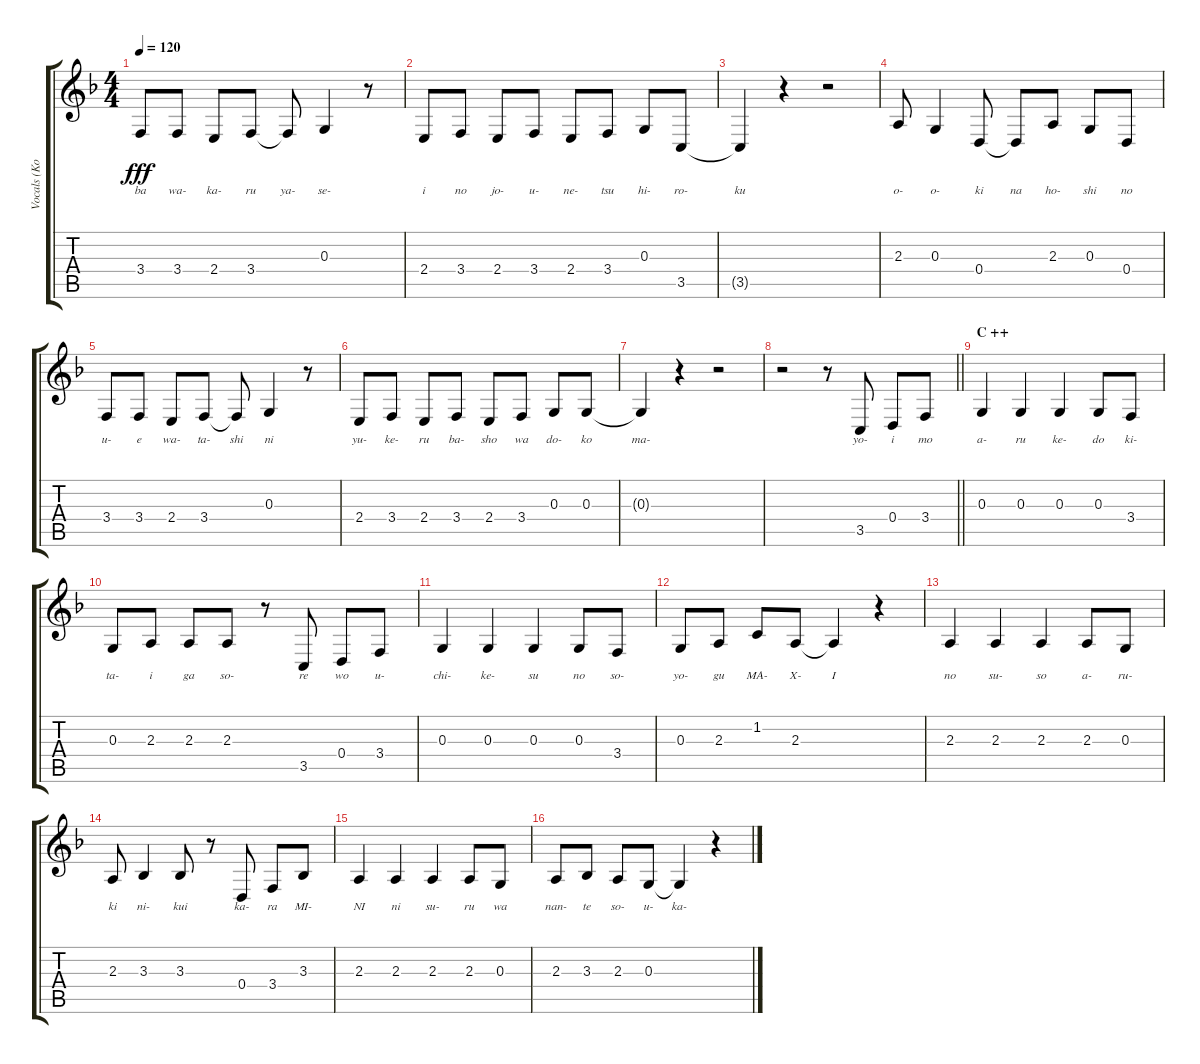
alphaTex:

\track ("Vocals (Kotobuki Tsumugi)" "Vocals (Ko") {instrument altosax}
\staff {score tabs}
\tuning (E4 B3 G3 D3 A2 E2) {hide}
\ts (4 4)
\tempo 120
\clef g2
\ks f
3.4.8{lyrics (0 "ba") lyrics (1 "") lyrics (2 "") lyrics (3 "") lyrics (4 "") dy fff} 3.4.8{lyrics (0 "wa-") lyrics (1 "") lyrics (2 "") lyrics (3 "") lyrics (4 "")} 2.4.8{lyrics (0 "ka-") lyrics (1 "") lyrics (2 "") lyrics (3 "") lyrics (4 "")} 3.4.8{lyrics (0 "ru") lyrics (1 "") lyrics (2 "") lyrics (3 "") lyrics (4 "")} 3.4{t}.8{lyrics (0 "ya-") lyrics (1 "") lyrics (2 "") lyrics (3 "") lyrics (4 "")} 0.3.4{lyrics (0 "se-") lyrics (1 "") lyrics (2 "") lyrics (3 "") lyrics (4 "")} r.8 |
2.4.8{lyrics (0 "i") lyrics (1 "") lyrics (2 "") lyrics (3 "") lyrics (4 "")} 3.4.8{lyrics (0 "no") lyrics (1 "") lyrics (2 "") lyrics (3 "") lyrics (4 "")} 2.4.8{lyrics (0 "jo-") lyrics (1 "") lyrics (2 "") lyrics (3 "") lyrics (4 "")} 3.4.8{lyrics (0 "u-") lyrics (1 "") lyrics (2 "") lyrics (3 "") lyrics (4 "")} 2.4.8{lyrics (0 "ne-") lyrics (1 "") lyrics (2 "") lyrics (3 "") lyrics (4 "")} 3.4.8{lyrics (0 "tsu") lyrics (1 "") lyrics (2 "") lyrics (3 "") lyrics (4 "")} 0.3.8{lyrics (0 "hi-") lyrics (1 "") lyrics (2 "") lyrics (3 "") lyrics (4 "")} 3.5.8{lyrics (0 "ro-") lyrics (1 "") lyrics (2 "") lyrics (3 "") lyrics (4 "")} |
3.5{t}.4{lyrics (0 "ku") lyrics (1 "") lyrics (2 "") lyrics (3 "") lyrics (4 "")} r.4 r.2 |
2.3.8{lyrics (0 "o-") lyrics (1 "") lyrics (2 "") lyrics (3 "") lyrics (4 "")} 0.3.4{lyrics (0 "o-") lyrics (1 "") lyrics (2 "") lyrics (3 "") lyrics (4 "")} 0.4.8{lyrics (0 "ki") lyrics (1 "") lyrics (2 "") lyrics (3 "") lyrics (4 "")} 0.4{t}.8{lyrics (0 "na") lyrics (1 "") lyrics (2 "") lyrics (3 "") lyrics (4 "")} 2.3.8{lyrics (0 "ho-") lyrics (1 "") lyrics (2 "") lyrics (3 "") lyrics (4 "")} 0.3.8{lyrics (0 "shi") lyrics (1 "") lyrics (2 "") lyrics (3 "") lyrics (4 "")} 0.4.8{lyrics (0 "no") lyrics (1 "") lyrics (2 "") lyrics (3 "") lyrics (4 "")} |
3.4.8{lyrics (0 "u-") lyrics (1 "") lyrics (2 "") lyrics (3 "") lyrics (4 "")} 3.4.8{lyrics (0 "e") lyrics (1 "") lyrics (2 "") lyrics (3 "") lyrics (4 "")} 2.4.8{lyrics (0 "wa-") lyrics (1 "") lyrics (2 "") lyrics (3 "") lyrics (4 "")} 3.4.8{lyrics (0 "ta-") lyrics (1 "") lyrics (2 "") lyrics (3 "") lyrics (4 "")} 3.4{t}.8{lyrics (0 "shi") lyrics (1 "") lyrics (2 "") lyrics (3 "") lyrics (4 "")} 0.3.4{lyrics (0 "ni") lyrics (1 "") lyrics (2 "") lyrics (3 "") lyrics (4 "")} r.8 |
2.4.8{lyrics (0 "yu-") lyrics (1 "") lyrics (2 "") lyrics (3 "") lyrics (4 "")} 3.4.8{lyrics (0 "ke-") lyrics (1 "") lyrics (2 "") lyrics (3 "") lyrics (4 "")} 2.4.8{lyrics (0 "ru") lyrics (1 "") lyrics (2 "") lyrics (3 "") lyrics (4 "")} 3.4.8{lyrics (0 "ba-") lyrics (1 "") lyrics (2 "") lyrics (3 "") lyrics (4 "")} 2.4.8{lyrics (0 "sho") lyrics (1 "") lyrics (2 "") lyrics (3 "") lyrics (4 "")} 3.4.8{lyrics (0 "wa") lyrics (1 "") lyrics (2 "") lyrics (3 "") lyrics (4 "")} 0.3.8{lyrics (0 "do-") lyrics (1 "") lyrics (2 "") lyrics (3 "") lyrics (4 "")} 0.3.8{lyrics (0 "ko") lyrics (1 "") lyrics (2 "") lyrics (3 "") lyrics (4 "")} |
0.3{t}.4{lyrics (0 "ma-") lyrics (1 "") lyrics (2 "") lyrics (3 "") lyrics (4 "")} r.4 r.2 |
\barLineRight lightlight
r.2 r.8 3.5.8{lyrics (0 "yo-") lyrics (1 "") lyrics (2 "") lyrics (3 "") lyrics (4 "")} 0.4.8{lyrics (0 "i") lyrics (1 "") lyrics (2 "") lyrics (3 "") lyrics (4 "")} 3.4.8{lyrics (0 "mo") lyrics (1 "") lyrics (2 "") lyrics (3 "") lyrics (4 "")} |
\section ("" "C ++")
0.3.4{lyrics (0 "a-") lyrics (1 "") lyrics (2 "") lyrics (3 "") lyrics (4 "")} 0.3.4{lyrics (0 "ru") lyrics (1 "") lyrics (2 "") lyrics (3 "") lyrics (4 "")} 0.3.4{lyrics (0 "ke-") lyrics (1 "") lyrics (2 "") lyrics (3 "") lyrics (4 "")} 0.3.8{lyrics (0 "do") lyrics (1 "") lyrics (2 "") lyrics (3 "") lyrics (4 "")} 3.4.8{lyrics (0 "ki-") lyrics (1 "") lyrics (2 "") lyrics (3 "") lyrics (4 "")} |
0.3.8{lyrics (0 "ta-") lyrics (1 "") lyrics (2 "") lyrics (3 "") lyrics (4 "")} 2.3.8{lyrics (0 "i") lyrics (1 "") lyrics (2 "") lyrics (3 "") lyrics (4 "")} 2.3.8{lyrics (0 "ga") lyrics (1 "") lyrics (2 "") lyrics (3 "") lyrics (4 "")} 2.3.8{lyrics (0 "so-") lyrics (1 "") lyrics (2 "") lyrics (3 "") lyrics (4 "")} r.8 3.5.8{lyrics (0 "re") lyrics (1 "") lyrics (2 "") lyrics (3 "") lyrics (4 "")} 0.4.8{lyrics (0 "wo") lyrics (1 "") lyrics (2 "") lyrics (3 "") lyrics (4 "")} 3.4.8{lyrics (0 "u-") lyrics (1 "") lyrics (2 "") lyrics (3 "") lyrics (4 "")} |
0.3.4{lyrics (0 "chi-") lyrics (1 "") lyrics (2 "") lyrics (3 "") lyrics (4 "")} 0.3.4{lyrics (0 "ke-") lyrics (1 "") lyrics (2 "") lyrics (3 "") lyrics (4 "")} 0.3.4{lyrics (0 "su") lyrics (1 "") lyrics (2 "") lyrics (3 "") lyrics (4 "")} 0.3.8{lyrics (0 "no") lyrics (1 "") lyrics (2 "") lyrics (3 "") lyrics (4 "")} 3.4.8{lyrics (0 "so-") lyrics (1 "") lyrics (2 "") lyrics (3 "") lyrics (4 "")} |
0.3.8{lyrics (0 "yo-") lyrics (1 "") lyrics (2 "") lyrics (3 "") lyrics (4 "")} 2.3.8{lyrics (0 "gu") lyrics (1 "") lyrics (2 "") lyrics (3 "") lyrics (4 "")} 1.2.8{lyrics (0 "MA-") lyrics (1 "") lyrics (2 "") lyrics (3 "") lyrics (4 "")} 2.3.8{lyrics (0 "X-") lyrics (1 "") lyrics (2 "") lyrics (3 "") lyrics (4 "")} 2.3{t}.4{lyrics (0 "I") lyrics (1 "") lyrics (2 "") lyrics (3 "") lyrics (4 "")} r.4 |
2.3.4{lyrics (0 "no") lyrics (1 "") lyrics (2 "") lyrics (3 "") lyrics (4 "")} 2.3.4{lyrics (0 "su-") lyrics (1 "") lyrics (2 "") lyrics (3 "") lyrics (4 "")} 2.3.4{lyrics (0 "so") lyrics (1 "") lyrics (2 "") lyrics (3 "") lyrics (4 "")} 2.3.8{lyrics (0 "a-") lyrics (1 "") lyrics (2 "") lyrics (3 "") lyrics (4 "")} 0.3.8{lyrics (0 "ru-") lyrics (1 "") lyrics (2 "") lyrics (3 "") lyrics (4 "")} |
2.3.8{lyrics (0 "ki") lyrics (1 "") lyrics (2 "") lyrics (3 "") lyrics (4 "")} 3.3.4{lyrics (0 "ni-") lyrics (1 "") lyrics (2 "") lyrics (3 "") lyrics (4 "")} 3.3.8{lyrics (0 "kui") lyrics (1 "") lyrics (2 "") lyrics (3 "") lyrics (4 "")} r.8 0.4.8{lyrics (0 "ka-") lyrics (1 "") lyrics (2 "") lyrics (3 "") lyrics (4 "")} 3.4.8{lyrics (0 "ra") lyrics (1 "") lyrics (2 "") lyrics (3 "") lyrics (4 "")} 3.3.8{lyrics (0 "MI-") lyrics (1 "") lyrics (2 "") lyrics (3 "") lyrics (4 "")} |
2.3.4{lyrics (0 "NI") lyrics (1 "") lyrics (2 "") lyrics (3 "") lyrics (4 "")} 2.3.4{lyrics (0 "ni") lyrics (1 "") lyrics (2 "") lyrics (3 "") lyrics (4 "")} 2.3.4{lyrics (0 "su-") lyrics (1 "") lyrics (2 "") lyrics (3 "") lyrics (4 "")} 2.3.8{lyrics (0 "ru") lyrics (1 "") lyrics (2 "") lyrics (3 "") lyrics (4 "")} 0.3.8{lyrics (0 "wa") lyrics (1 "") lyrics (2 "") lyrics (3 "") lyrics (4 "")} |
2.3.8{lyrics (0 "nan-") lyrics (1 "") lyrics (2 "") lyrics (3 "") lyrics (4 "")} 3.3.8{lyrics (0 "te") lyrics (1 "") lyrics (2 "") lyrics (3 "") lyrics (4 "")} 2.3.8{lyrics (0 "so-") lyrics (1 "") lyrics (2 "") lyrics (3 "") lyrics (4 "")} 0.3.8{lyrics (0 "u-") lyrics (1 "") lyrics (2 "") lyrics (3 "") lyrics (4 "")} 0.3{t}.4{lyrics (0 "ka-") lyrics (1 "") lyrics (2 "") lyrics (3 "") lyrics (4 "")} r.4
